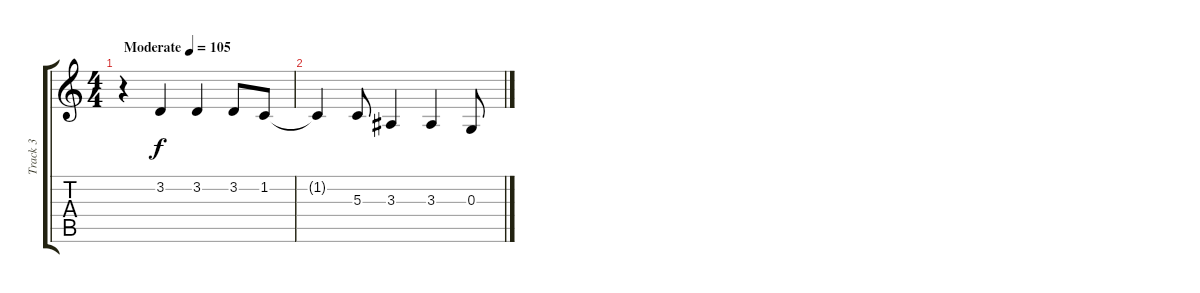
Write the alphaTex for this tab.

\track ("Track 3" "Track 3") {instrument lead6voice}
\staff {score tabs}
\tuning (E4 B3 G3 D3 A2 E2) {hide}
\ts (4 4)
\tempo (105 "Moderate")
\clef g2
\ks c
r.4{dy f instrument lead6voice} 3.2.4 3.2.4 3.2.8 1.2.8 |
1.2{t}.4 5.3.8 3.3.4 3.3.4 0.3.8
